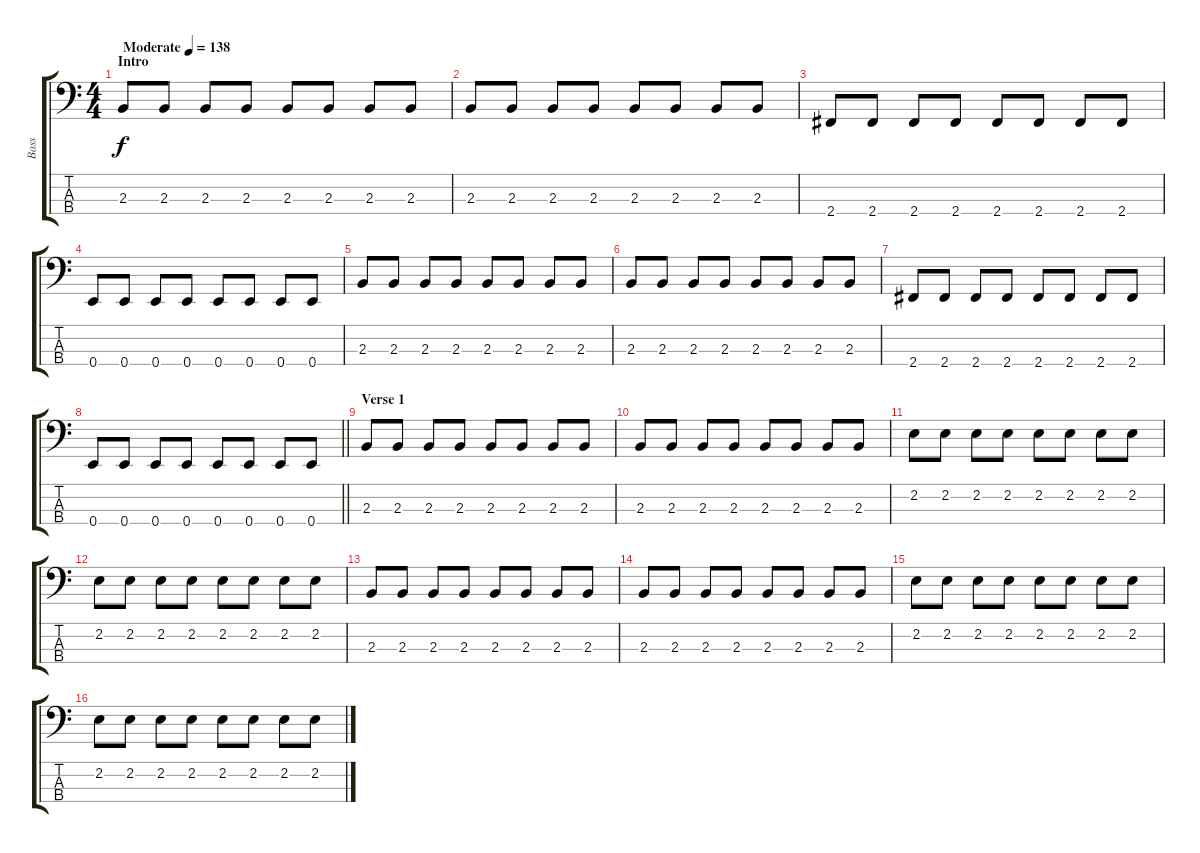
\track ("Bass" "Bass") {instrument electricbasspick}
\staff {score tabs}
\tuning (G2 D2 A1 E1) {hide}
\ts (4 4)
\section ("" "Intro")
\tempo (138 "Moderate")
\clef f4
\ks c
2.3.8{dy f instrument electricbasspick} 2.3.8 2.3.8 2.3.8 2.3.8 2.3.8 2.3.8 2.3.8 |
2.3.8 2.3.8 2.3.8 2.3.8 2.3.8 2.3.8 2.3.8 2.3.8 |
2.4.8 2.4.8 2.4.8 2.4.8 2.4.8 2.4.8 2.4.8 2.4.8 |
0.4.8 0.4.8 0.4.8 0.4.8 0.4.8 0.4.8 0.4.8 0.4.8 |
2.3.8 2.3.8 2.3.8 2.3.8 2.3.8 2.3.8 2.3.8 2.3.8 |
2.3.8 2.3.8 2.3.8 2.3.8 2.3.8 2.3.8 2.3.8 2.3.8 |
2.4.8 2.4.8 2.4.8 2.4.8 2.4.8 2.4.8 2.4.8 2.4.8 |
\barLineRight lightlight
0.4.8 0.4.8 0.4.8 0.4.8 0.4.8 0.4.8 0.4.8 0.4.8 |
\section ("" "Verse 1")
2.3.8 2.3.8 2.3.8 2.3.8 2.3.8 2.3.8 2.3.8 2.3.8 |
2.3.8 2.3.8 2.3.8 2.3.8 2.3.8 2.3.8 2.3.8 2.3.8 |
2.2.8 2.2.8 2.2.8 2.2.8 2.2.8 2.2.8 2.2.8 2.2.8 |
2.2.8 2.2.8 2.2.8 2.2.8 2.2.8 2.2.8 2.2.8 2.2.8 |
2.3.8 2.3.8 2.3.8 2.3.8 2.3.8 2.3.8 2.3.8 2.3.8 |
2.3.8 2.3.8 2.3.8 2.3.8 2.3.8 2.3.8 2.3.8 2.3.8 |
2.2.8 2.2.8 2.2.8 2.2.8 2.2.8 2.2.8 2.2.8 2.2.8 |
2.2.8 2.2.8 2.2.8 2.2.8 2.2.8 2.2.8 2.2.8 2.2.8
